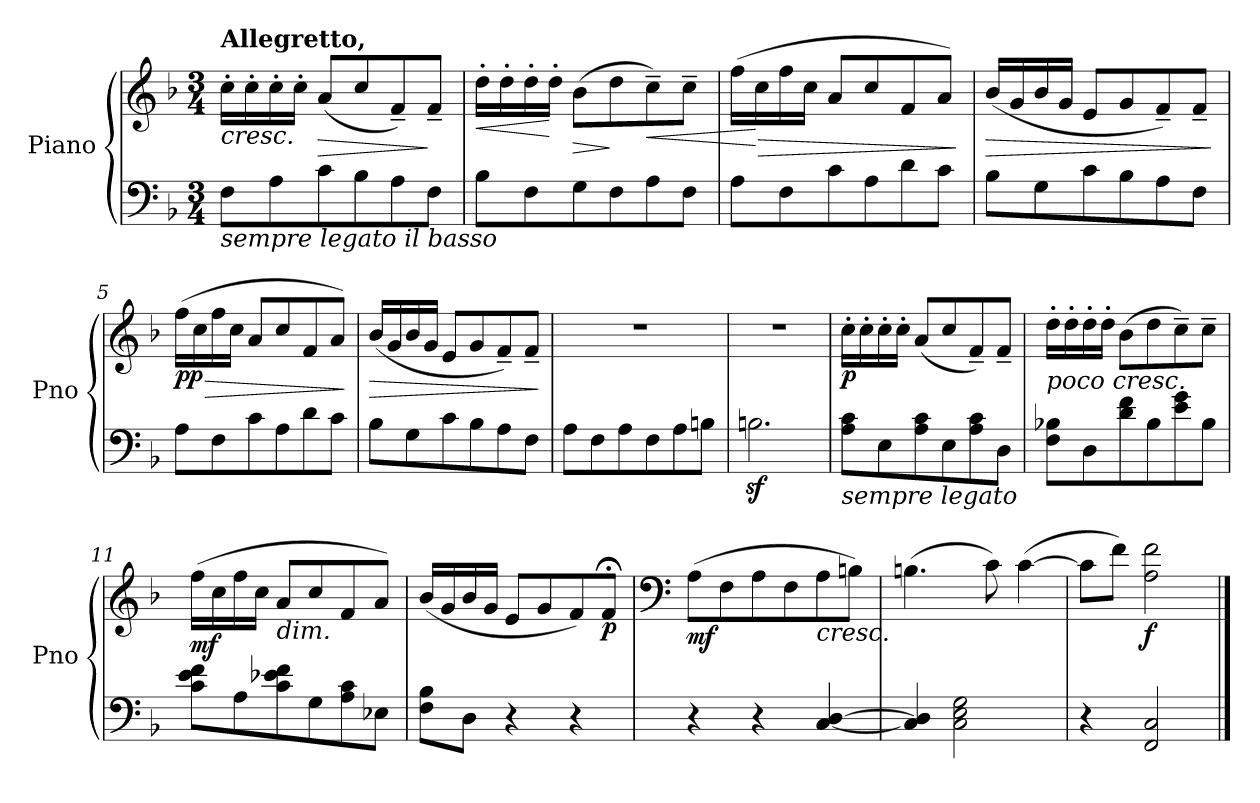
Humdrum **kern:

**kern	**kern	**dynam
*part1	*part1	*part1
*staff2	*staff1	*staff1/2
*I"Piano	*	*
*I'Pno	*	*
*clefF4	*clefG2	*
*k[b-]	*k[b-]	*
*M3/4	*M3/4	*
*MM114	*MM114	*
=1	=1	=1
!	!LO:TX:a:B:t=Allegretto,	!
!LO:TX:b:i:t=sempre legato il basso	!	!
!	!	!LO:HP:b
8F<\L	16cc'\LL	<
!	!	!LO:DY:b
!	!	!LO:DY:n=1:b
.	16cc'\	p other-dynamics
8A\	16cc'\	.
.	16cc'\JJ	[
!	!	!LO:HP:b
8c\	(<8a/L	>
8B-\	8cc/	.
8A\	8f~/)	.
8F\J	8f~/J	]
=2	=2	=2
!	!	!LO:HP:b
8B-\L	16dd'\LL	<
.	16dd'\	.
8F\	16dd'\	.
.	16dd'\JJ	[
!	!	!LO:HP:b
8G\	(>8b-\L	>
8F\	8dd\	]
!	!	!LO:HP:b
8A\	8cc~\)	<
8F\J	8cc~\J	.
=3	=3	=3
8A\L	(>16ff\LL	.
!	!	!LO:HP:n=1:b
.	16cc\	[ >
8F\	16ff\	.
.	16cc\JJ	.
8c\	8a/L	.
8A\	8cc/	.
8d<\	8f/	.
8c\J	8a/J)	.
.	.	]
=4	=4	=4
!	!	!LO:HP:b
8B-\L	(<16b-/LL	>
.	16g/	.
8G\	16b-/	.
.	16g/JJ	.
8c<\	8e/L	.
8B-\	8g/	.
8A\	8f~/)	.
8F\J	8f~/J	.
.	.	]
!!LO:LB:g=z
=5	=5	=5
!	!	!LO:HP:b
!	!	!LO:DY:n=1:b
8A\L	(>16ff\LL	> pp
.	16cc\	.
8F\	16ff\	.
.	16cc\JJ	.
8c\	8a/L	.
8A\	8cc/	.
8d<\	8f/	.
8c\J	8a/J)	.
.	.	]
=6	=6	=6
!	!	!LO:HP:b
8B-\L	(<16b-/LL	>
.	16g/	.
8G\	16b-/	.
.	16g/JJ	.
8c<\	8e/L	.
8B-\	8g/	.
8A\	8f~/)	.
8F\J	8f~/J	.
.	.	]
=7	=7	=7
8A<\L	2.r	.
8F<\	.	.
8A\	.	.
8F\	.	.
8A\	.	.
8Bn<\J	.	.
=8	=8	=8
2.Bnz><\	2.r	.
!!LO:LB:g=z
=9	=9	=9
!LO:TX:b:i:t=sempre legato	!	!
!	!	!LO:DY:b
8A\< 8c\<L	16cc'\LL	p
.	16cc'\	.
8E<\	16cc'\	.
.	16cc'\JJ	.
8A\ 8c\	(<8a/L	.
8E<\	8cc/	.
8A\ 8c\	8f~/)	.
8D<\J	8f~/J	.
=10	=10	=10
!	!LO:TX:b:i:t=poco cresc.	!
8F\< 8B-X\<L	16dd'\LL	.
.	16dd'\	.
8D<\	16dd'\	.
.	16dd'\JJ	.
8d\< 8f\<	(>8b-\L	.
8B-<\	8dd\	.
8e\<< 8g\<<	8cc~\)	.
8B-\J	8cc~\J	.
=11	=11	=11
!	!	!LO:DY:b
8c\< 8e\< 8f\<L	(>16ff\LL	mf
.	16cc\	.
8A<\	16ff\	.
.	16cc\JJ	.
!	!LO:TX:b:i:t=dim.	!
8c\ 8e-X\ 8f\	8a/L	.
8G<\	8cc/	.
8A\<< 8c\<<	8f/	.
8E-X<\J	8a/J)	.
!!LO:LB:g=z
=12	=12	=12
8F\< 8B-\<L	(<16b-/LL	.
.	16g/	.
8D<\J	16b-/	.
.	16g/JJ	.
4r	8e/L	.
.	8g/	.
4r	8f/)	.
!	!	!LO:DY:b
.	8f;</J	p
=13	=13	=13
*	*clefF4	*
!	!	!LO:DY:b
4r	(>8A\L	mf
.	8F\	.
4r	8A\	.
.	8F\	.
!	!LO:TX:b:i:t=cresc.	!
[4C/< [4D/<	8A\	.
.	8Bn\J)	.
=14	=14	=14
4C/]< 4D/]<	(>4.Bn\	.
2C\< 2E\< 2G\<	.	.
.	8c\)	.
.	(>[4c\	.
=15	=15	=15
4r	8c\L]	.
.	8f\J)	.
!	!	!LO:DY:b
2FF/< 2C/<	2A\ 2f\	f
==	==	==
*-	*-	*-
